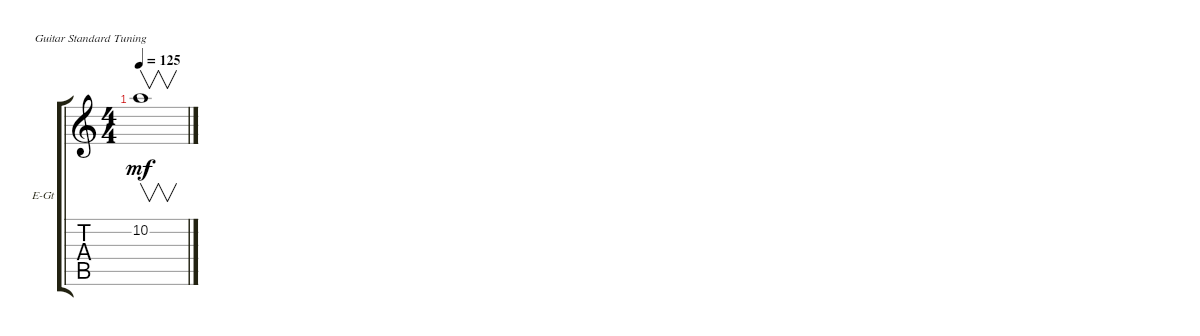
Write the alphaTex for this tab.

\defaultSystemsLayout 4
\bracketExtendMode groupsimilarinstruments
\firstSystemTrackNameOrientation horizontal
\otherSystemsTrackNameOrientation horizontal
\track ("Lead Clean" "E-Gt") {instrument electricguitarclean}
\staff {score tabs}
\tuning (E4 B3 G3 D3 A2 E2)
\ts (4 4)
\tempo 125
\clef g2
\ks c
10.2.1{v dy mf}
